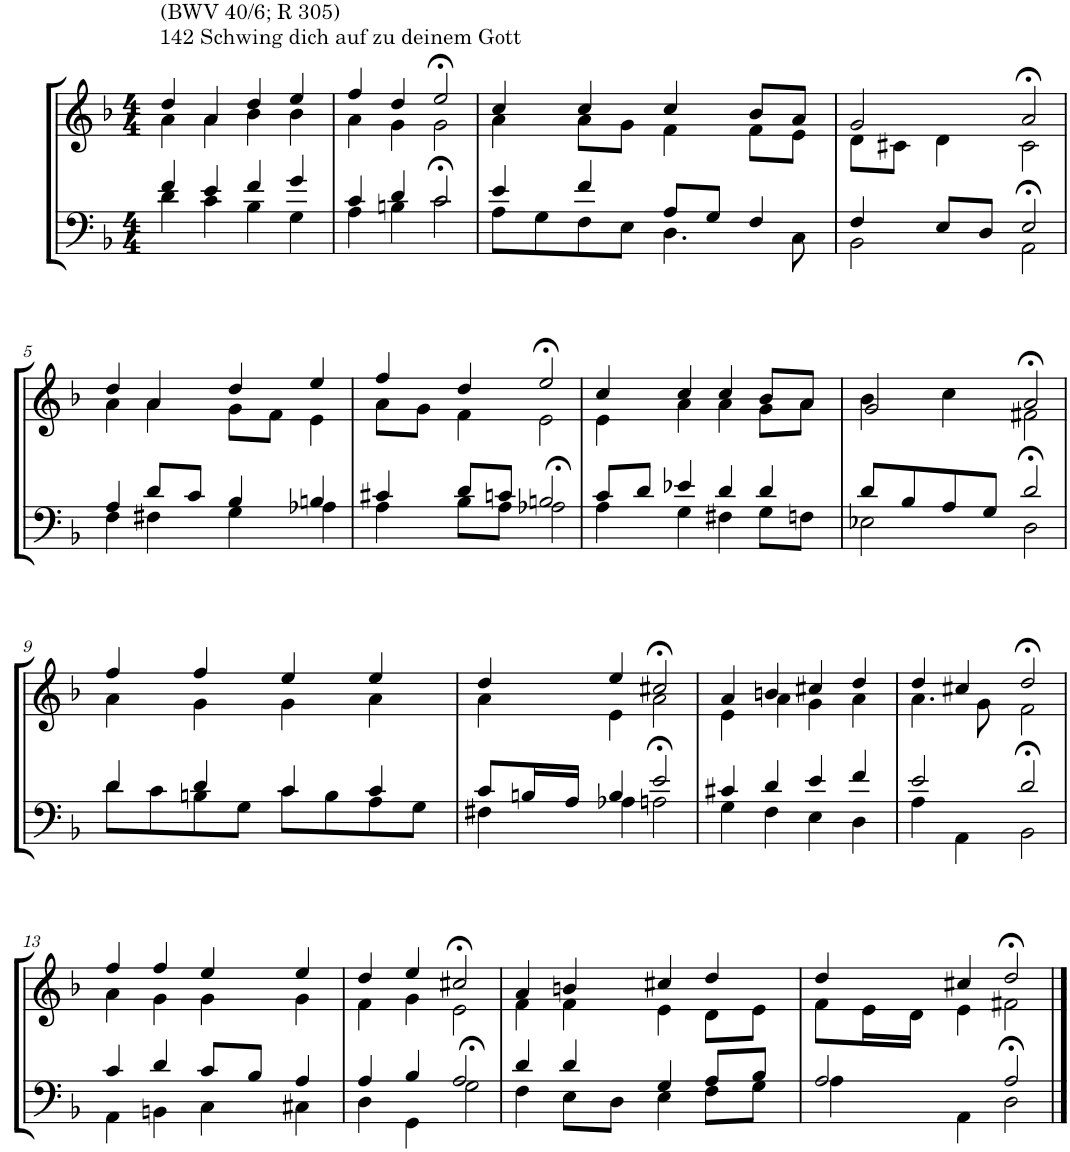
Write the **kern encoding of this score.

**kern	**kern
*part2	*part1
*staff2	*staff1
*I"Tenor/Baß	*I"Sopran/Alt
*clefF4	*clefG2
*k[b-]	*k[b-]
*M4/4	*M4/4
=1	=1
*^	*^
!	!	!LO:TX:a:t=142 Schwing dich auf zu deinem Gott	!
!	!	!LO:TX:a:t=(BWV 40/6; R 305)	!
4f/	4d\	4dd/	4a\
4e/	4c\	4a/	4a\
4f/	4B-\	4dd/	4b-\
4g/	4G\	4ee/	4b-\
=2	=2	=2	=2
4c/	4A\	4ff/	4a\
4d/	4Bn\	4dd/	4g\
2c/	2c>\	2ee>/	2g\
=3	=3	=3	=3
4e/	8A\L	4cc/	4a\
.	8G\	.	.
4f/	8F\	4cc/	8a\L
.	8E\J	.	8g\J
8A/L	4.D\	4cc/	4f\
8G/J	.	.	.
4F/	.	8b-/L	8f\L
.	8C\	8a/J	8e\J
=4	=4	=4	=4
4F/	2BB-\	2g/	8d\L
.	.	.	8c#X\J
8E/L	.	.	4d\
8D/J	.	.	.
2E/	2AA>\	2a>/	2c#\
!!LO:LB:g=z	!!
=5	=5	=5	=5
4A/	4F\	4dd/	4a\
8d/L	4F#X\	4a/	4a\
8c/J	.	.	.
4B-/	4G\	4dd/	8g\L
.	.	.	8f\J
4Bn/	4A-X\	4ee/	4e\
=6	=6	=6	=6
4c#X/	4A\	4ff/	8a\L
.	.	.	8g\J
8d/L	8B-\L	4dd/	4f\
8cn/J	8A\J	.	.
2Bn/	2A-X>\	2ee>/	2e\
=7	=7	=7	=7
8c/L	4A\	4cc/	4e\
8d/J	.	.	.
4e-X/	4G\	4cc/	4a\
4d/	4F#X\	4cc/	4a\
4d/	8G\L	8b-/L	8g\L
.	8Fn\J	8a/J	8a\J
=8	=8	=8	=8
8d/L	2E-X\	2g/	4b-\
8B-/	.	.	.
8A/	.	.	4cc\
8G/J	.	.	.
2d/	2D>\	2a>/	2f#X\
!!LO:LB:g=z	!!
=9	=9	=9	=9
4d/	8d\L	4ff/	4a\
.	8c\	.	.
4d/	8Bn\	4ff/	4g\
.	8G\J	.	.
4c/	8c\L	4ee/	4g\
.	8B\	.	.
4c/	8A\	4ee/	4a\
.	8G\J	.	.
=10	=10	=10	=10
8c/L	4F#X\	4dd/	4a\
16Bn/L	.	.	.
16A/JJ	.	.	.
4B/	4A-X\	4ee/	4e\
2e/	2An>\	2cc#X>/	2a\
=11	=11	=11	=11
4c#X/	4G\	4a/	4e\
4d/	4F\	4bn/	4a\
4e/	4E\	4cc#X/	4g\
4f/	4D\	4dd/	4a\
=12	=12	=12	=12
2e/	4A\	4dd/	4.a\
.	4AA\	4cc#X/	.
.	.	.	8g\
2d/	2BB->\	2dd>/	2f\
!!LO:LB:g=z	!!
=13	=13	=13	=13
4c/	4AA\	4ff/	4a\
4d/	4BBn\	4ff/	4g\
8c/L	4C\	4ee/	4g\
8B-/J	.	.	.
4A/	4C#X\	4ee/	4g\
=14	=14	=14	=14
4A/	4D\	4dd/	4f\
4B-/	4GG\	4ee/	4g\
2A/	2G>\	2cc#X>/	2e\
=15	=15	=15	=15
4d/	4F\	4a/	4f\
4d/	8E\L	4bn/	4f\
.	8D\J	.	.
4G/	4E\	4cc#X/	4e\
8A/L	8F\L	4dd/	8d\L
8B-/J	8G\J	.	8e\J
=16	=16	=16	=16
2A/	4A\	4dd/	8f\L
.	.	.	16e\L
.	.	.	16d\JJ
.	4AA\	4cc#X/	4e\
2A/	2D>\	2dd>/	2f#X\
*v	*v	*	*
*	*v	*v
==	==
*-	*-
